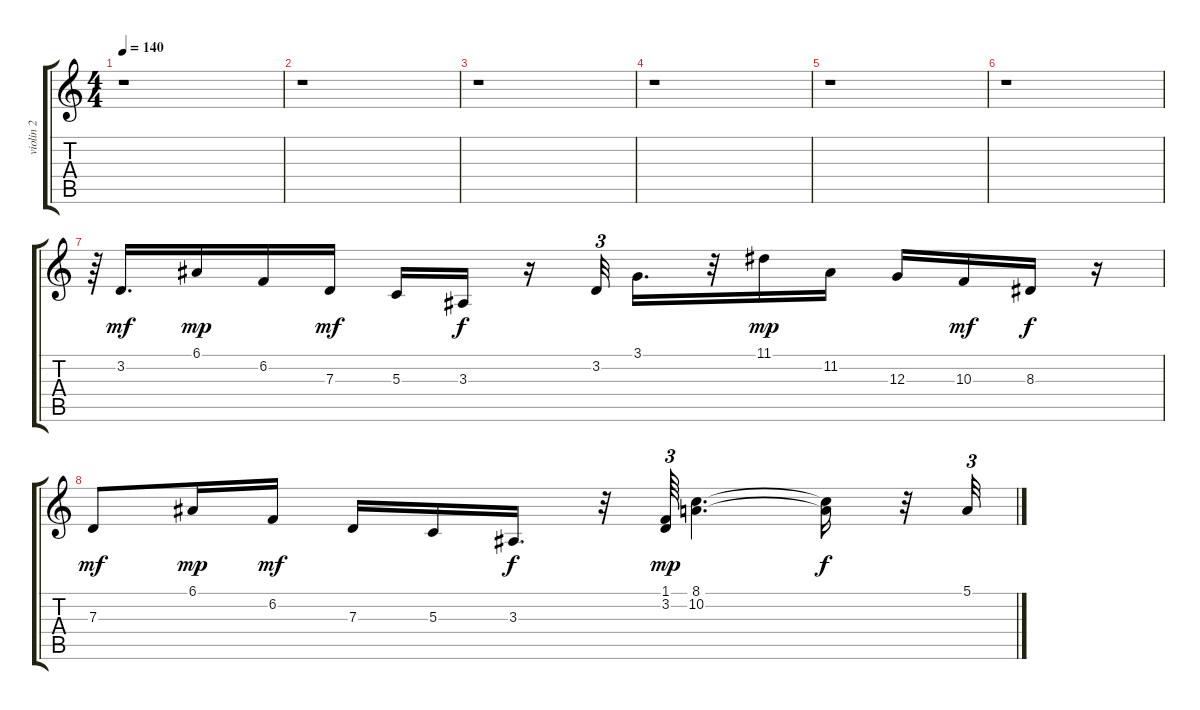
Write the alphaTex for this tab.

\track ("violin 2" "violin 2") {instrument violin}
\staff {score tabs}
\tuning (E4 B3 G3 D3 A2 E2) {hide}
\ts (4 4)
\tempo 140
\clef g2
\ks c
r.1{dy f} |
r.1 |
r.1 |
r.1 |
r.1 |
r.1 |
r.64{tu (3 2)} 3.2.16{d dy mf instrument violin} 6.1.16{dy mp} 6.2.16 7.3.16{dy mf} 5.3.16 3.3.16{dy f} r.16 3.2.32{tu (3 2)} 3.1.16{d} r.32 11.1.16{dy mp} 11.2.16 12.3.16 10.3.16{dy mf} 8.3.16{dy f} r.16 |
7.3.8{dy mf} 6.1.16{dy mp} 6.2.16{dy mf} 7.3.16 5.3.16 3.3.16{d dy f} r.32 (1.1 3.2).64{tu (3 2) dy mp} (8.1 10.2).4{d} (8.1{t} 10.2{t}).16{dy f} r.32 5.1.32{tu (3 2)}
